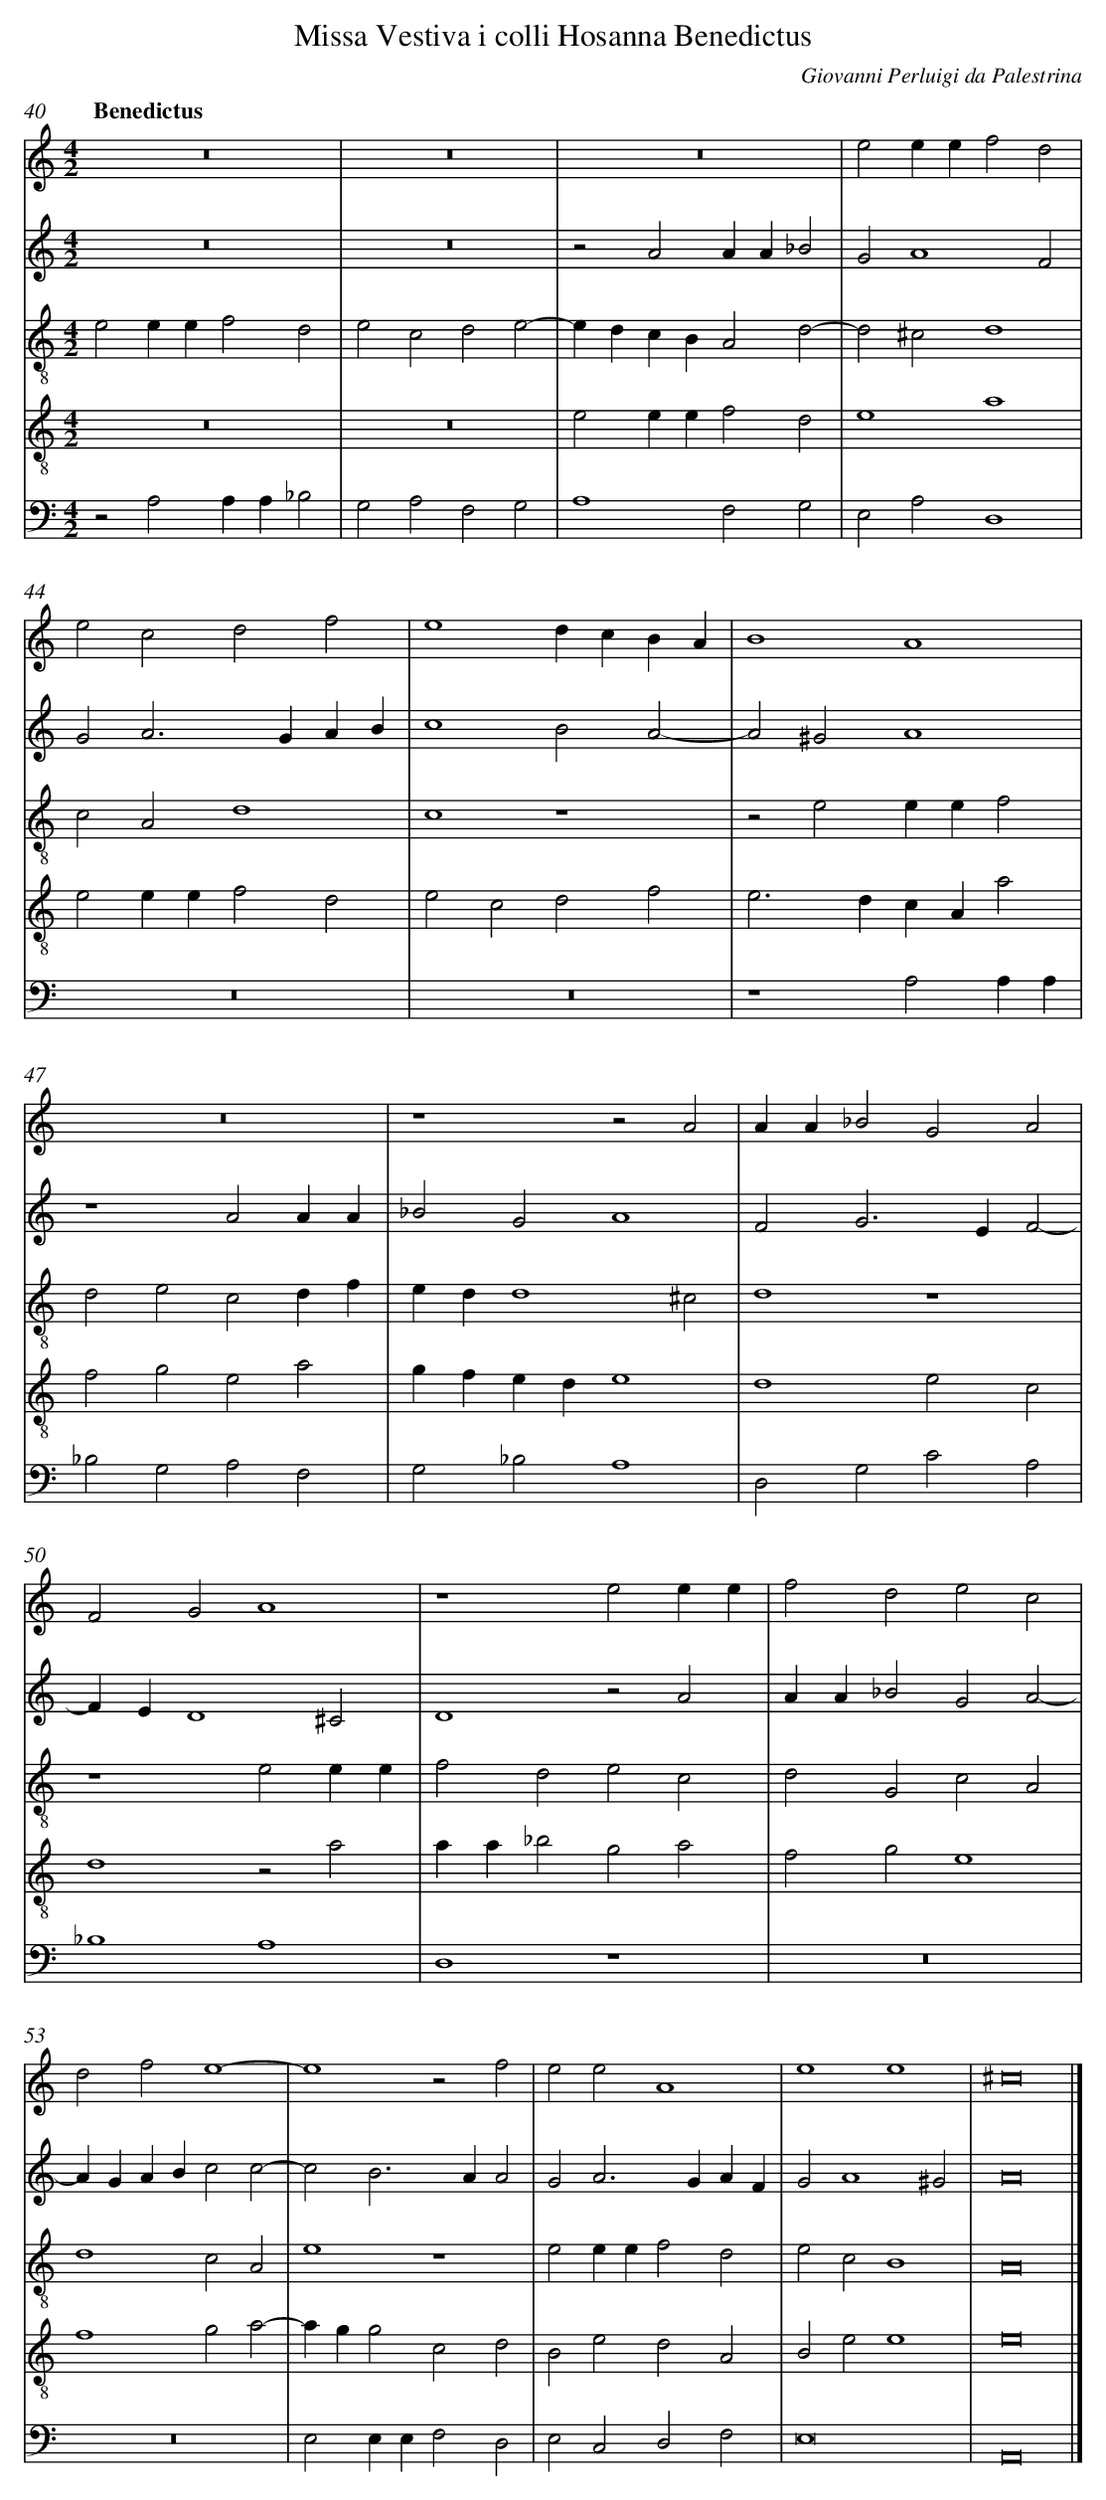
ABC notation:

X:1
T: Missa Vestiva i colli Hosanna Benedictus
C: Giovanni Perluigi da Palestrina
L: 1/4
M: 4/2
Q: "Benedictus"
V: 1 clef=treble
V: 2 clef=treble
V: 3 clef=treble-8
V: 4 clef=treble-8
V: 5 clef=bass
K: C
[V:1] z8 |
[V:2] z8 |
[V:3] e2eef2d2 |
[V:4] z8 |
[V:5] z2A,2A,A,_B,2 |
[V:1] z8 |
[V:2] z8 |
[V:3] e2c2d2e2- |
[V:4] z8 |
[V:5] G,2A,2F,2G,2 |
[V:1] z8 |
[V:2] z2A2AA_B2 |
[V:3] edcBA2d2- |
[V:4] e2eef2d2 |
[V:5] A,4F,2G,2 |
[V:1] e2eef2d2 |
[V:2] G2A4F2 |
[V:3] d2^c2d4 |
[V:4] e4a4 |
[V:5] E,2A,2D,4 |
[V:1] e2c2d2f2 |
[V:2] G2A2>G2AB |
[V:3] c2A2d4 |
[V:4] e2eef2d2 |
[V:5] z8 |
[V:1] e4dcBA |
[V:2] c4B2A2- |
[V:3] c4z4 |
[V:4] e2c2d2f2 |
[V:5] z8 |
[V:1] B4A4 |
[V:2] A2^G2A4 |
[V:3] z2e2eef2 |
[V:4] e2>d2cAa2 |
[V:5] z4A,2A,A, |
[V:1] z8 |
[V:2] z4A2AA |
[V:3] d2e2c2df |
[V:4] f2g2e2a2 |
[V:5] _B,2G,2A,2F,2 |
[V:1] z4z2A2 |
[V:2] _B2G2A4 |
[V:3] edd4^c2 |
[V:4] gfede4 |
[V:5] G,2_B,2A,4 |
[V:1] AA_B2G2A2 |
[V:2] F2G2>E2F2- |
[V:3] d4z4 |
[V:4] d4e2c2 |
[V:5] D,2G,2C2A,2 |
[V:1] F2G2A4 |
[V:2] FED4^C2 |
[V:3] z4e2ee |
[V:4] d4z2a2 |
[V:5] _B,4A,4 |
[V:1] z4e2ee |
[V:2] D4z2A2 |
[V:3] f2d2e2c2 |
[V:4] aa_b2g2a2 |
[V:5] D,4z4 |
[V:1] f2d2e2c2 |
[V:2] AA_B2G2A2- |
[V:3] d2G2c2A2 |
[V:4] f2g2e4 |
[V:5] z8 |
[V:1] d2f2e4- |
[V:2] AGABc2c2- |
[V:3] d4c2A2 |
[V:4] f4g2a2- |
[V:5] z8 |
[V:1] e4z2f2 |
[V:2] c2B2>A2A2 |
[V:3] e4z4 |
[V:4] agg2c2d2 |
[V:5] E,2E,E,F,2D,2 |
[V:1] e2e2A4 |
[V:2] G2A2>G2AF |
[V:3] e2eef2d2 |
[V:4] B2e2d2A2 |
[V:5] E,2C,2D,2F,2 |
[V:1] e4e4 |
[V:2] G2A4^G2 |
[V:3] e2c2B4 |
[V:4] B2e2e4 |
[V:5] E,8 |
[V:1] ^c8 |]
[V:2] A8 |]
[V:3] A8 |]
[V:4] e8 |]
[V:5] A,,8 |]
